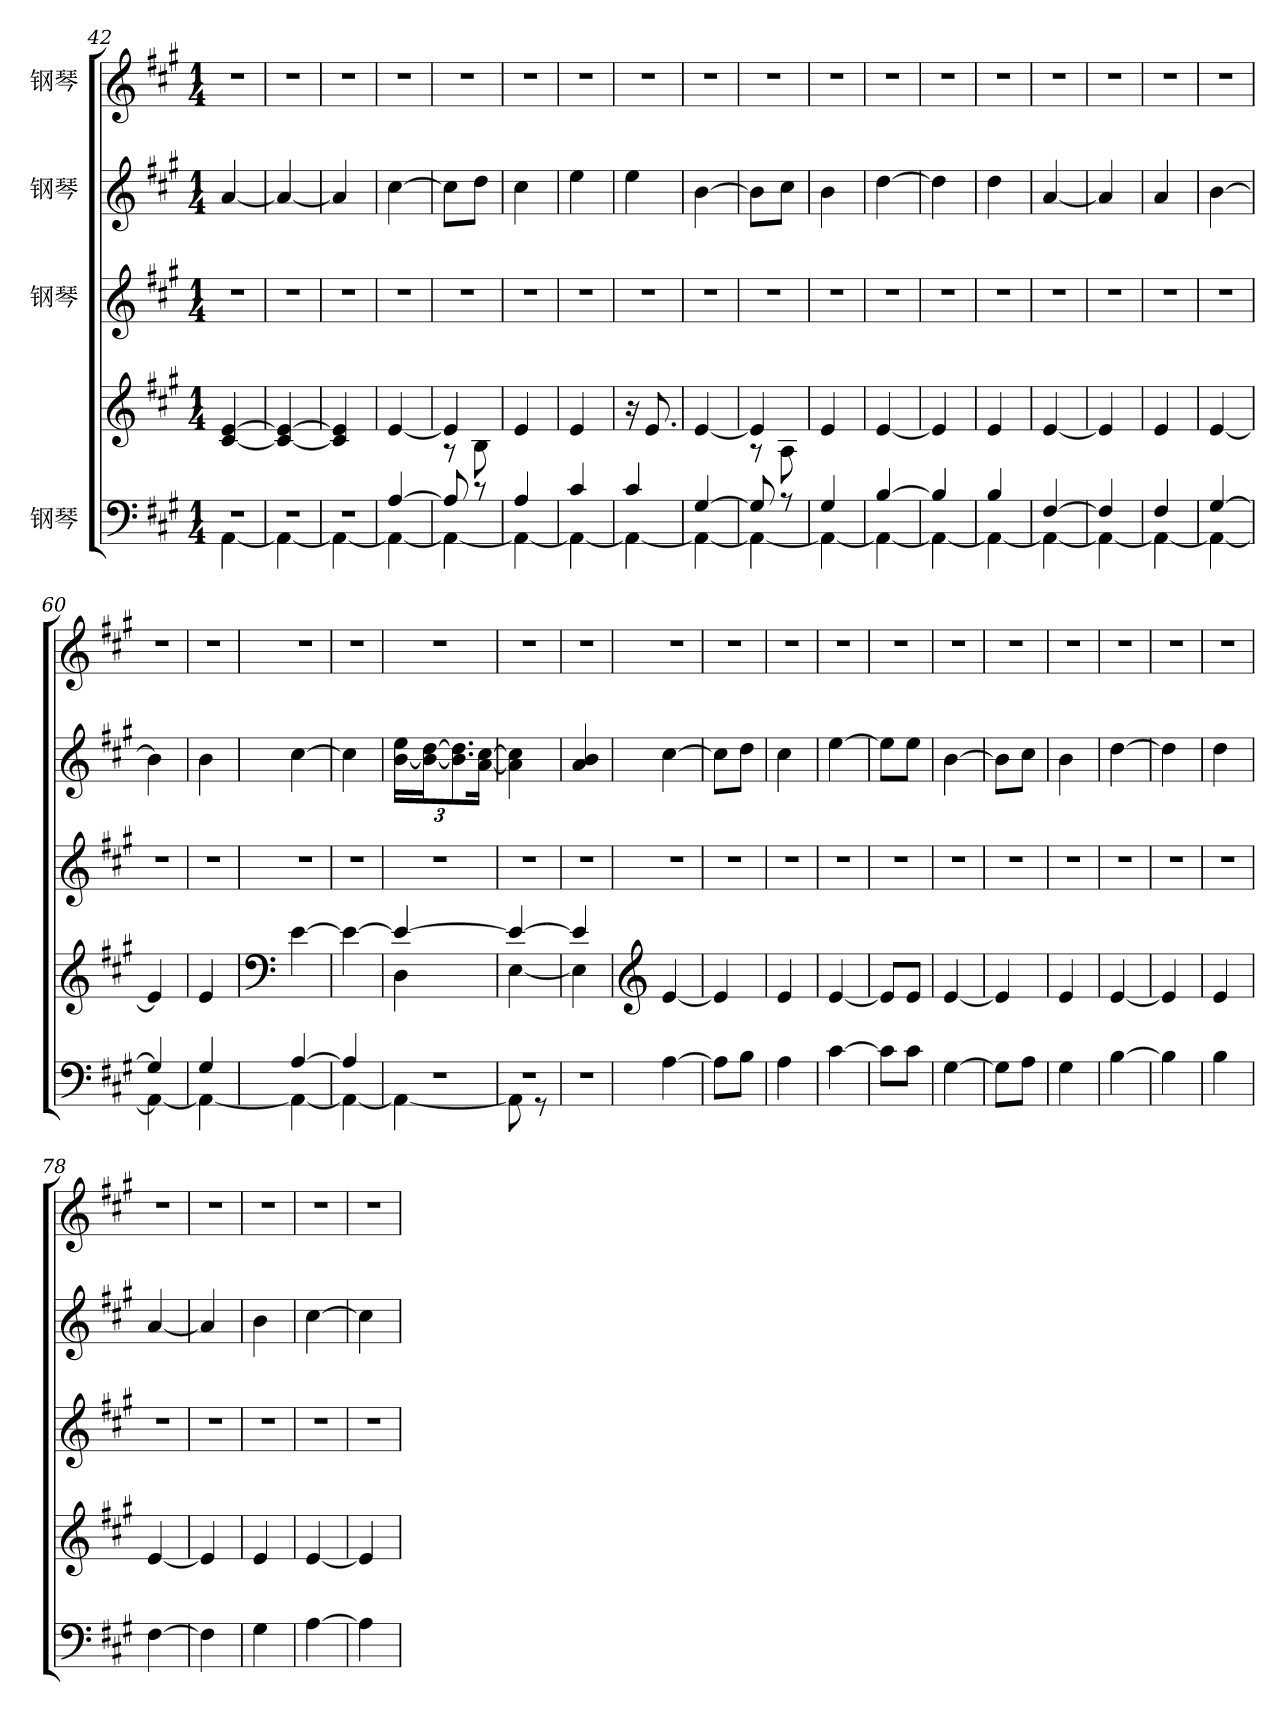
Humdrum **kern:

**kern	**kern	**kern	**kern	**kern
*part4	*part4	*part3	*part2	*part1
*staff5	*staff4	*staff3	*staff2	*staff1
*I"钢琴	*	*I"钢琴	*I"钢琴	*I"钢琴
*clefF4	*clefG2	*clefG2	*clefG2	*clefG2
*k[f#c#g#]	*k[f#c#g#]	*k[f#c#g#]	*k[f#c#g#]	*k[f#c#g#]
*M1/4	*M1/4	*M1/4	*M1/4	*M1/4
=42	=42	=42	=42	=42
*^	*	*	*	*
4r	[4AA\	[4c#/ [4e/	4r	[4a/	4r
=43	=43	=43	=43	=43	=43
4r	4AA\_	4c#/_ 4e/_	4r	4a/_	4r
!!LO:LB:g=z
=44	=44	=44	=44	=44	=44
4r	4AA\_	4c#/] 4e/]	4r	4a/]	4r
=45	=45	=45	=45	=45	=45
[4A/	4AA\_	[4e/	4r	[4cc#\	4r
=46	=46	=46	=46	=46	=46
*	*	*^	*	*	*
8A/]	4AA\_	4e/]	8r	4r	8cc#\L]	4r
8r	.	.	8B\	.	8dd\J	.
*	*	*v	*v	*	*	*
=47	=47	=47	=47	=47	=47
4A/	4AA\_	4e/	4r	4cc#\	4r
=48	=48	=48	=48	=48	=48
4c#/	4AA\_	4e/	4r	4ee\	4r
=49	=49	=49	=49	=49	=49
4c#/	4AA\_	16r	4r	4ee\	4r
.	.	8.e/	.	.	.
=50	=50	=50	=50	=50	=50
[4G#/	4AA\_	[4e/	4r	[4b\	4r
=51	=51	=51	=51	=51	=51
*	*	*^	*	*	*
8G#/]	4AA\_	4e/]	8r	4r	8b\L]	4r
8r	.	.	8A\	.	8cc#\J	.
*	*	*v	*v	*	*	*
=52	=52	=52	=52	=52	=52
4G#/	4AA\_	4e/	4r	4b\	4r
=53	=53	=53	=53	=53	=53
[4B/	4AA\_	[4e/	4r	[4dd\	4r
=54	=54	=54	=54	=54	=54
4B/]	4AA\_	4e/]	4r	4dd\]	4r
=55	=55	=55	=55	=55	=55
4B/	4AA\_	4e/	4r	4dd\	4r
=56	=56	=56	=56	=56	=56
[4F#/	4AA\_	[4e/	4r	[4a/	4r
=57	=57	=57	=57	=57	=57
4F#/]	4AA\_	4e/]	4r	4a/]	4r
!!LO:PB:g=z
=58	=58	=58	=58	=58	=58
4F#/	4AA\_	4e/	4r	4a/	4r
=59	=59	=59	=59	=59	=59
[4G#/	4AA\_	[4e/	4r	[4b\	4r
=60	=60	=60	=60	=60	=60
4G#/]	4AA\_	4e/]	4r	4b\]	4r
=61	=61	=61	=61	=61	=61
4G#/	4AA\_	4e/	4r	4b\	4r
=62	=62	=62	=62	=62	=62
*	*	*clefF4	*	*	*
[4A/	4AA\_	[4e\	4r	[4cc#\	4r
=63	=63	=63	=63	=63	=63
4A/]	4AA\_	4e\_	4r	4cc#\]	4r
=64	=64	=64	=64	=64	=64
*	*	*^	*	*	*
*	*	*	*	*	*Xbrackettup	*
4r	4AA\_	4e/_	4D\	4r	[24b\ 24ee\LL	4r
.	.	.	.	.	24b\_ [24dd\J	.
.	.	.	.	.	12.b\] 12.dd\]	.
.	.	.	.	.	[24a\ [24cc#\Jk	.
=65	=65	=65	=65	=65	=65	=65
4r	8AA\]	4e/_	[4E\	4r	4a\] 4cc#\]	4r
.	8r	.	.	.	.	.
*v	*v	*	*	*	*	*
=66	=66	=66	=66	=66	=66
4r	4e/]	4E\]	4r	4a/ 4b/	4r
*	*v	*v	*	*	*
=67	=67	=67	=67	=67
*	*clefG2	*	*	*
[4A\	[4e/	4r	[4cc#\	4r
=68	=68	=68	=68	=68
8A\L]	4e/]	4r	8cc#\L]	4r
8B\J	.	.	8dd\J	.
=69	=69	=69	=69	=69
4A\	4e/	4r	4cc#\	4r
!!LO:LB:g=z
=70	=70	=70	=70	=70
[4c#\	[4e/	4r	[4ee\	4r
=71	=71	=71	=71	=71
8c#\L]	8e/L]	4r	8ee\L]	4r
8c#\J	8e/J	.	8ee\J	.
=72	=72	=72	=72	=72
[4G#\	[4e/	4r	[4b\	4r
=73	=73	=73	=73	=73
8G#\L]	4e/]	4r	8b\L]	4r
8A\J	.	.	8cc#\J	.
=74	=74	=74	=74	=74
4G#\	4e/	4r	4b\	4r
=75	=75	=75	=75	=75
[4B\	[4e/	4r	[4dd\	4r
=76	=76	=76	=76	=76
4B\]	4e/]	4r	4dd\]	4r
=77	=77	=77	=77	=77
4B\	4e/	4r	4dd\	4r
=78	=78	=78	=78	=78
[4F#\	[4e/	4r	[4a/	4r
=79	=79	=79	=79	=79
4F#\]	4e/]	4r	4a/]	4r
=80	=80	=80	=80	=80
4G#\	4e/	4r	4b\	4r
=81	=81	=81	=81	=81
[4A\	[4e/	4r	[4cc#\	4r
=82	=82	=82	=82	=82
4A\]	4e/]	4r	4cc#\]	4r
=	=	=	=	=
*-	*-	*-	*-	*-
